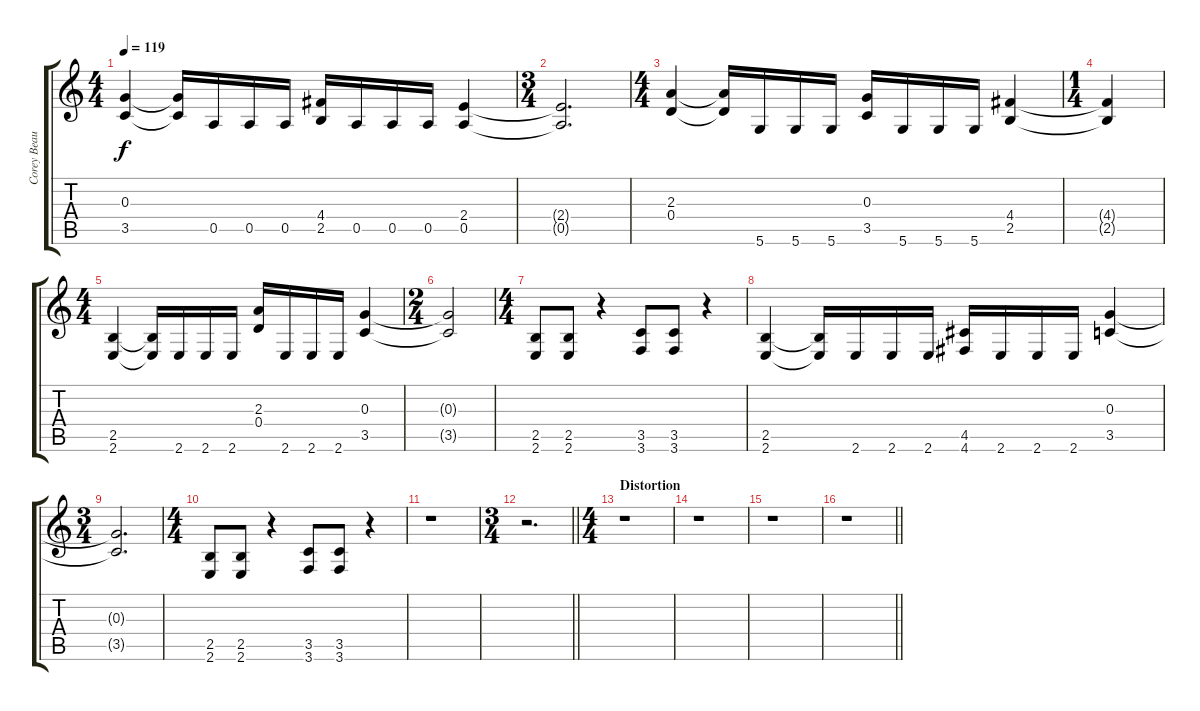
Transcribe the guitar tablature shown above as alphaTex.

\track ("Corey Beaulieu (lead guitar)" "Corey Beau") {instrument distortionguitar}
\staff {score tabs}
\tuning (E4 B3 G3 D3 A2 D2) {hide}
\ts (4 4)
\tempo 119
\clef g2
\ks c
(0.3 3.5).4{dy f} (0.3{t} 3.5{t}).16 0.5.16 0.5.16 0.5.16 (4.4 2.5).16 0.5.16 0.5.16 0.5.16 (2.4 0.5).4 |
\ts (3 4)
(2.4{t} 0.5{t}).2{d} |
\ts (4 4)
(2.3 0.4).4 (2.3{t} 0.4{t}).16 5.6.16 5.6.16 5.6.16 (0.3 3.5).16 5.6.16 5.6.16 5.6.16 (4.4 2.5).4 |
\ts (1 4)
(4.4{t} 2.5{t}).4 |
\ts (4 4)
(2.5 2.6).4 (2.5{t} 2.6{t}).16 2.6.16 2.6.16 2.6.16 (2.3 0.4).16 2.6.16 2.6.16 2.6.16 (0.3 3.5).4 |
\ts (2 4)
(0.3{t} 3.5{t}).2 |
\ts (4 4)
(2.5 2.6).8 (2.5 2.6).8 r.4 (3.5 3.6).8 (3.5 3.6).8 r.4 |
(2.5 2.6).4 (2.5{t} 2.6{t}).16 2.6.16 2.6.16 2.6.16 (4.5 4.6).16 2.6.16 2.6.16 2.6.16 (0.3 3.5).4 |
\ts (3 4)
(0.3{t} 3.5{t}).2{d} |
\ts (4 4)
(2.5 2.6).8 (2.5 2.6).8 r.4 (3.5 3.6).8 (3.5 3.6).8 r.4 |
r.1 |
\ts (3 4)
\barLineRight lightlight
r.2{d} |
\ts (4 4)
\section ("" "Distortion ")
r.1 |
r.1 |
r.1 |
\barLineRight lightlight
r.1
